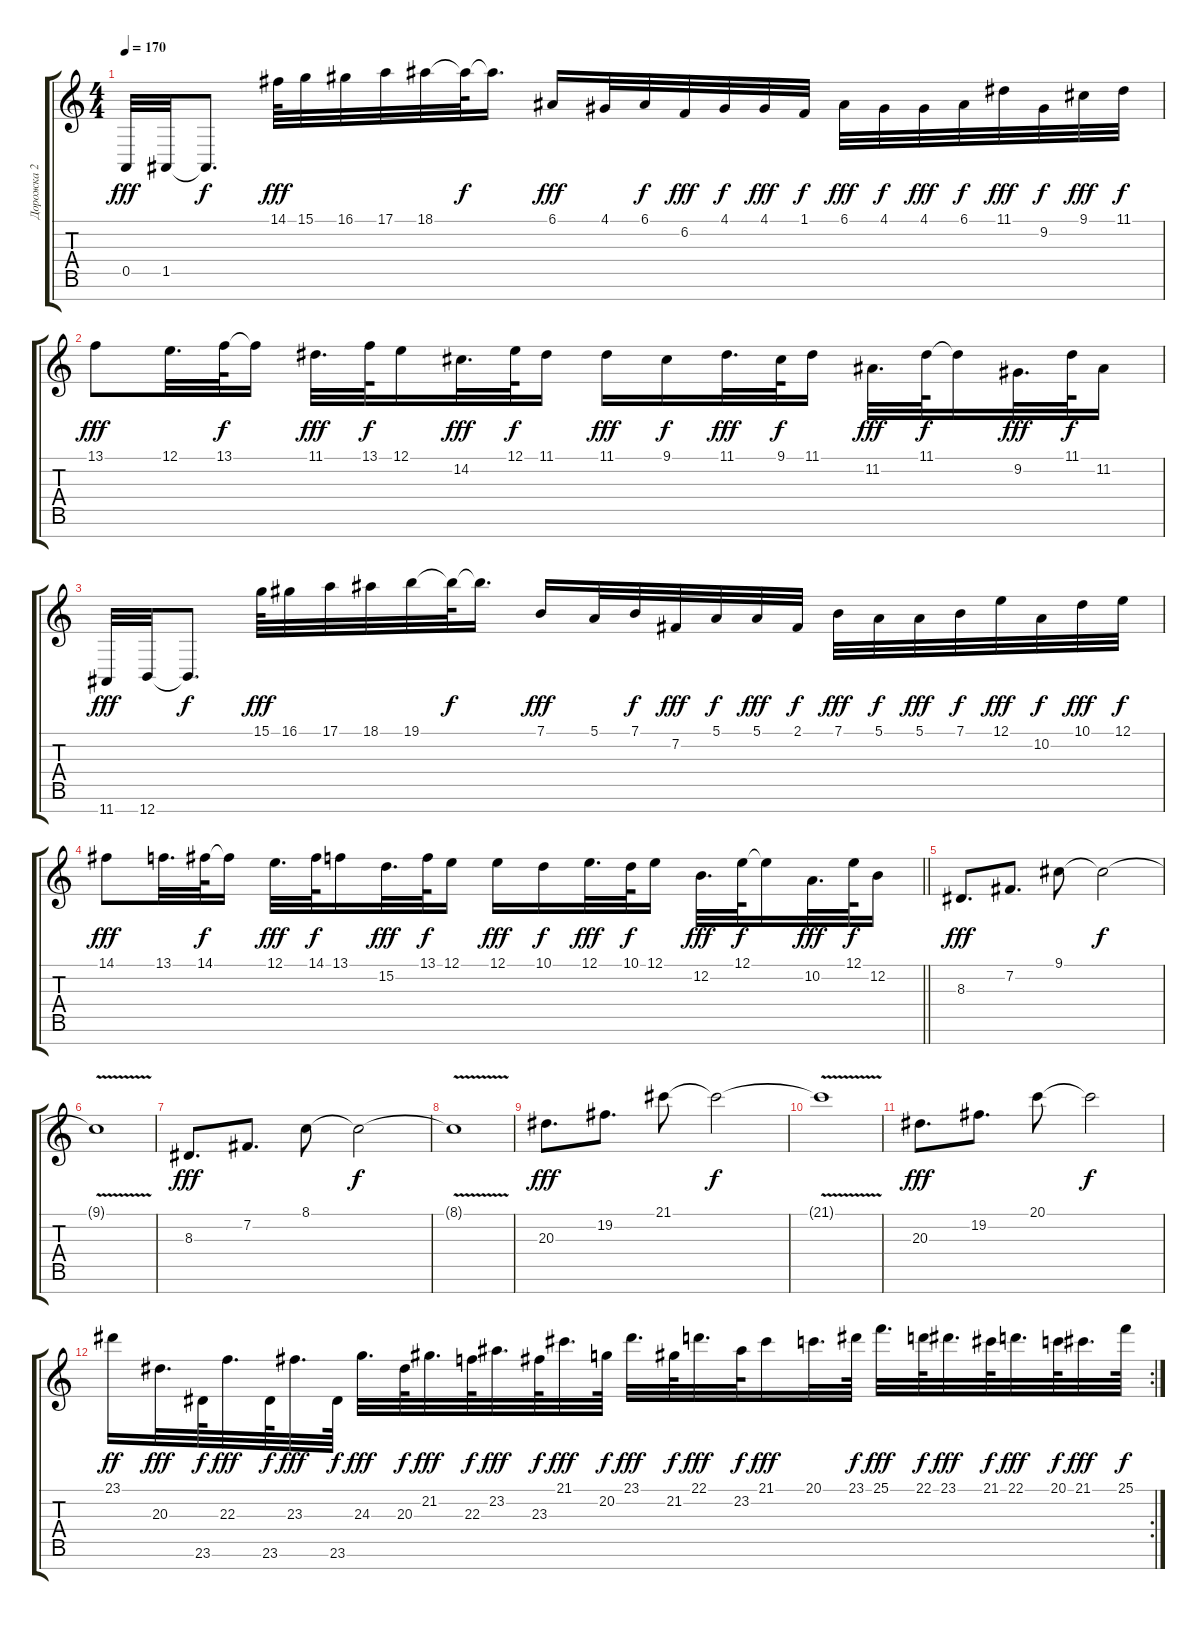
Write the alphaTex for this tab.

\track ("Дорожка 2" "Дорожка 2") {instrument lead1square}
\staff {score tabs}
\tuning (E4 B3 G3 D3 A2 E2 B1) {hide}
\ts (4 4)
\tempo 170
\clef g2
\ks c
0.5.32{dy fff} 1.5.32 1.5{t}.8{d dy f} 14.1.64{dy fff} 15.1.32 16.1.32 17.1.32 18.1.32 18.1{t}.64{dy f} 18.1{t}.16{d} 6.1.16{dy fff} 4.1.32 6.1.32{dy f} 6.2.32{dy fff} 4.1.32{dy f} 4.1.32{dy fff} 1.1.32{dy f} 6.1.32{dy fff} 4.1.32{dy f} 4.1.32{dy fff} 6.1.32{dy f} 11.1.32{dy fff} 9.2.32{dy f} 9.1.32{dy fff} 11.1.32{dy f} |
13.1.8{dy fff} 12.1.32{d} 13.1.64{dy f} 13.1{t}.16 11.1.32{d dy fff} 13.1.64{dy f} 12.1.16 14.2.32{d dy fff} 12.1.64{dy f} 11.1.16 11.1.16{dy fff} 9.1.16{dy f} 11.1.32{d dy fff} 9.1.64{dy f} 11.1.16 11.2.32{d dy fff} 11.1.64{dy f} 11.1{t}.16 9.2.32{d dy fff} 11.1.64{dy f} 11.2.16 |
11.7.32{dy fff} 12.7.32 12.7{t}.8{d dy f} 15.1.64{dy fff} 16.1.32 17.1.32 18.1.32 19.1.32 19.1{t}.64{dy f} 19.1{t}.16{d} 7.1.16{dy fff} 5.1.32 7.1.32{dy f} 7.2.32{dy fff} 5.1.32{dy f} 5.1.32{dy fff} 2.1.32{dy f} 7.1.32{dy fff} 5.1.32{dy f} 5.1.32{dy fff} 7.1.32{dy f} 12.1.32{dy fff} 10.2.32{dy f} 10.1.32{dy fff} 12.1.32{dy f} |
\barLineRight lightlight
14.1.8{dy fff} 13.1.32{d} 14.1.64{dy f} 14.1{t}.16 12.1.32{d dy fff} 14.1.64{dy f} 13.1.16 15.2.32{d dy fff} 13.1.64{dy f} 12.1.16 12.1.16{dy fff} 10.1.16{dy f} 12.1.32{d dy fff} 10.1.64{dy f} 12.1.16 12.2.32{d dy fff} 12.1.64{dy f} 12.1{t}.16 10.2.32{d dy fff} 12.1.64{dy f} 12.2.16 |
8.3.8{d dy fff} 7.2.8{d} 9.1.8 9.1{t}.2{dy f} |
9.1{v t}.1 |
8.3.8{d dy fff} 7.2.8{d} 8.1.8 8.1{t}.2{dy f} |
8.1{v t}.1 |
20.3.8{d dy fff} 19.2.8{d} 21.1.8 21.1{t}.2{dy f} |
21.1{v t}.1 |
20.3.8{d dy fff} 19.2.8{d} 20.1.8 20.1{t}.2{dy f} |
\rc 2
23.1.16{dy ff} 20.3.32{d dy fff} 23.6.64{dy f} 22.3.32{d dy fff} 23.6.64{dy f} 23.3.32{d dy fff} 23.6.64{dy f} 24.3.32{d dy fff} 20.3.64{dy f} 21.2.32{d dy fff} 22.3.64{dy f} 23.2.32{d dy fff} 23.3.64{dy f} 21.1.32{d dy fff} 20.2.64{dy f} 23.1.32{d dy fff} 21.2.64{dy f} 22.1.32{d dy fff} 23.2.64{dy f} 21.1.16{dy fff} 20.1.32{d} 23.1.64{dy f} 25.1.32{d dy fff} 22.1.64{dy f} 23.1.32{d dy fff} 21.1.64{dy f} 22.1.32{d dy fff} 20.1.64{dy f} 21.1.32{d dy fff} 25.1.64{dy f}
